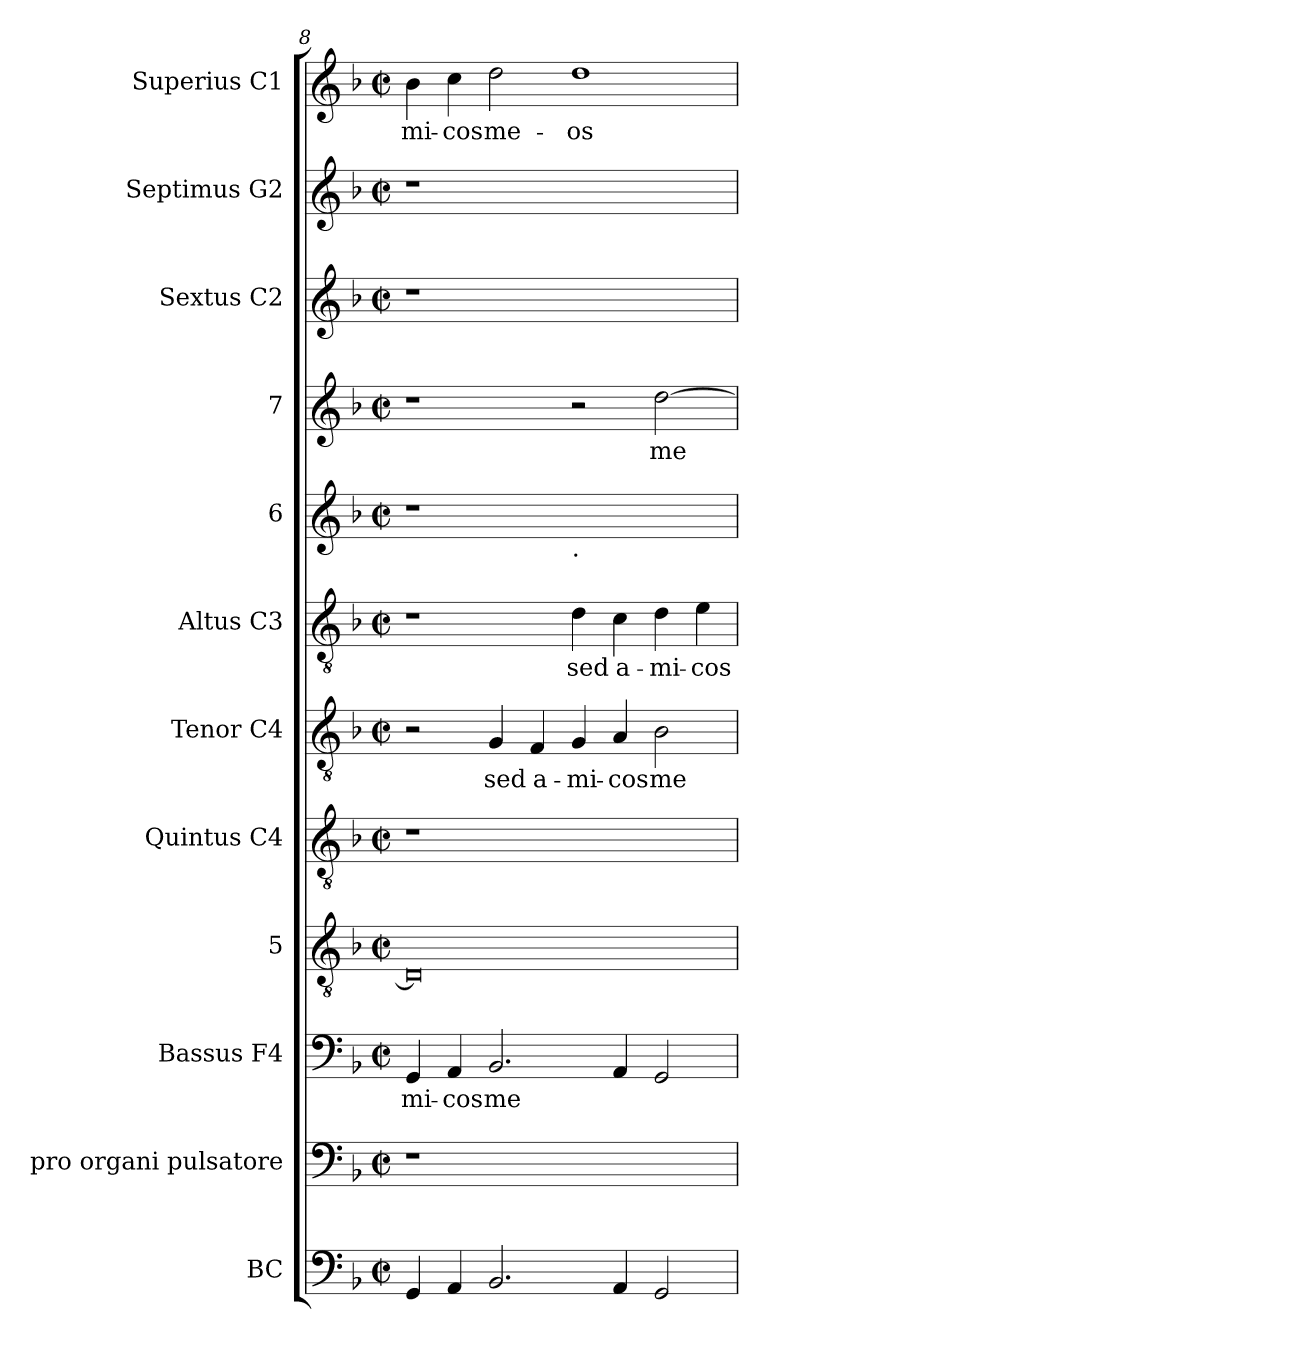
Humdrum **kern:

**kern	**kern	**kern	**text	**kern	**text	**kern	**kern	**text	**kern	**text	**kern	**kern	**text	**kern	**kern	**kern	**text
*part12	*part11	*part10	*part10	*part9	*part9	*part8	*part7	*part7	*part6	*part6	*part5	*part4	*part4	*part3	*part2	*part1	*part1
*staff12	*staff11	*staff10	*staff10	*staff9	*staff9	*staff8	*staff7	*staff7	*staff6	*staff6	*staff5	*staff4	*staff4	*staff3	*staff2	*staff1	*staff1
*I"BC	*I"pro organi  pulsatore	*I"Bassus  F4	*	*I"5	*	*I"Quintus  C4	*I"Tenor  C4	*	*I"Altus  C3	*	*I"6	*I"7	*	*I"Sextus  C2	*I"Septimus  G2	*I"Superius  C1	*
*I'BC	*	*I'B	*	*	*	*	*I'T	*	*I'A	*	*	*	*	*	*	*I'S	*
!!LO:PB:g=z
*clefF4	*clefF4	*clefF4	*	*clefGv2	*	*clefGv2	*clefGv2	*	*clefGv2	*	*clefG2	*clefG2	*	*clefG2	*clefG2	*clefG2	*
*k[b-]	*k[b-]	*k[b-]	*	*k[b-]	*	*k[b-]	*k[b-]	*	*k[b-]	*	*k[b-]	*k[b-]	*	*k[b-]	*k[b-]	*k[b-]	*
*F:	*F:	*F:	*	*F:	*	*F:	*F:	*	*F:	*	*F:	*F:	*	*F:	*F:	*F:	*
*M2/2	*M2/2	*M2/2	*	*M2/2	*	*M2/2	*M2/2	*	*M2/2	*	*M2/2	*M2/2	*	*M2/2	*M2/2	*M2/2	*
*met(c|)	*met(c|)	*met(c|)	*	*met(c|)	*	*met(c|)	*met(c|)	*	*met(c|)	*	*met(c|)	*met(c|)	*	*met(c|)	*met(c|)	*met(c|)	*
=8	=8	=8	=8	=8	=8	=8	=8	=8	=8	=8	=8	=8	=8	=8	=8	=8	=8
!	!	!	!LO:LY:b:cj	!	!LO:LY:b:cj	!	!	!	!	!	!	!	!	!	!	!	!LO:LY:b:cj
4GG/	1r	4GG/	-mi-	0D]	.	1r	2r	.	1r	.	1r	1r	.	1r	1r	4b-\	-mi-
!	!	!	!LO:LY:b:cj	!	!	!	!	!	!	!	!	!	!	!	!	!	!LO:LY:b:cj
4AA/	.	4AA/	-cos	.	.	.	.	.	.	.	.	.	.	.	.	4cc\	-cos
!	!	!	!LO:LY:b:cj	!	!	!	!	!LO:LY:b:cj	!	!	!	!	!	!	!	!	!LO:LY:b:cj
2.BB-/	.	2.BB-/	me-	.	.	.	4G/	sed	.	.	.	.	.	.	.	2dd\	me-
!	!	!	!	!	!	!	!	!LO:LY:b:cj	!	!	!	!	!	!	!	!	!
.	.	.	.	.	.	.	4F/	a-	.	.	.	.	.	.	.	.	.
!	!	!	!	!	!	!	!	!	!	!	!LO:TX:b:t=.	!	!	!	!	!	!
!	!	!	!	!	!	!	!	!LO:LY:b:cj	!	!LO:LY:b:cj	!	!	!	!	!	!	!LO:LY:b:cj
.	1ryy	.	.	.	.	1ryy	4G/	-mi-	4d\	sed	1ryy	2r	.	1ryy	1ryy	1dd	-os
!	!	!	!LO:LY:b:cj	!	!	!	!	!LO:LY:b:cj	!	!LO:LY:b:cj	!	!	!	!	!	!	!
4AA/	.	4AA/	--	.	.	.	4A/	-cos	4c\	a-	.	.	.	.	.	.	.
!	!	!	!LO:LY:b:cj	!	!	!	!	!LO:LY:b:cj	!	!LO:LY:b:cj	!	!	!LO:LY:b:cj	!	!	!	!
2GG/	.	2GG/	--	.	.	.	2B-\	me-	4d\	-mi-	.	[>2dd\	me-	.	.	.	.
!	!	!	!	!	!	!	!	!	!	!LO:LY:b:cj	!	!	!	!	!	!	!
.	.	.	.	.	.	.	.	.	4e\	-cos	.	.	.	.	.	.	.
=	=	=	=	=	=	=	=	=	=	=	=	=	=	=	=	=	=
*-	*-	*-	*-	*-	*-	*-	*-	*-	*-	*-	*-	*-	*-	*-	*-	*-	*-
